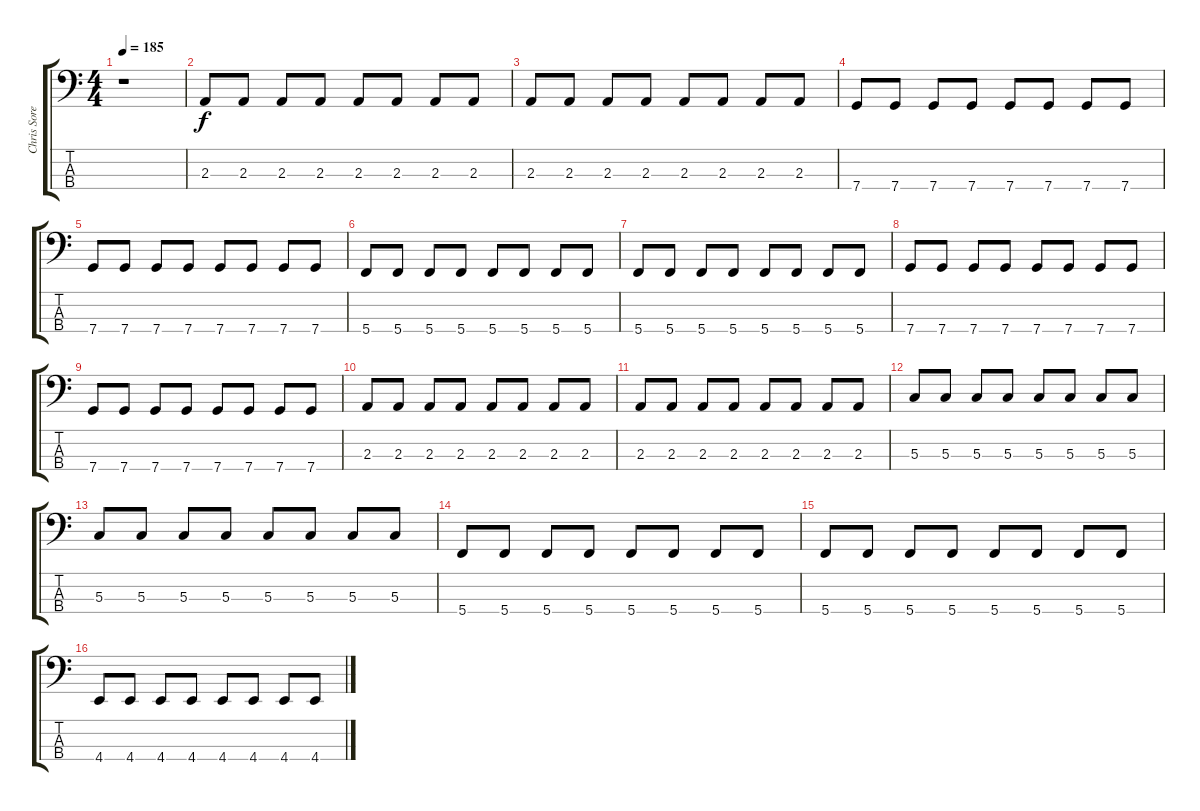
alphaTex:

\track ("Chris Sorenson" "Chris Sore") {instrument electricbasspick}
\staff {score tabs}
\tuning (F2 C2 G1 C1) {hide}
\ts (4 4)
\tempo 185
\clef f4
\ks c
r.1{dy f} |
2.3.8 2.3.8 2.3.8 2.3.8 2.3.8 2.3.8 2.3.8 2.3.8 |
2.3.8 2.3.8 2.3.8 2.3.8 2.3.8 2.3.8 2.3.8 2.3.8 |
7.4.8 7.4.8 7.4.8 7.4.8 7.4.8 7.4.8 7.4.8 7.4.8 |
7.4.8 7.4.8 7.4.8 7.4.8 7.4.8 7.4.8 7.4.8 7.4.8 |
5.4.8 5.4.8 5.4.8 5.4.8 5.4.8 5.4.8 5.4.8 5.4.8 |
5.4.8 5.4.8 5.4.8 5.4.8 5.4.8 5.4.8 5.4.8 5.4.8 |
7.4.8 7.4.8 7.4.8 7.4.8 7.4.8 7.4.8 7.4.8 7.4.8 |
7.4.8 7.4.8 7.4.8 7.4.8 7.4.8 7.4.8 7.4.8 7.4.8 |
2.3.8 2.3.8 2.3.8 2.3.8 2.3.8 2.3.8 2.3.8 2.3.8 |
2.3.8 2.3.8 2.3.8 2.3.8 2.3.8 2.3.8 2.3.8 2.3.8 |
5.3.8 5.3.8 5.3.8 5.3.8 5.3.8 5.3.8 5.3.8 5.3.8 |
5.3.8 5.3.8 5.3.8 5.3.8 5.3.8 5.3.8 5.3.8 5.3.8 |
5.4.8 5.4.8 5.4.8 5.4.8 5.4.8 5.4.8 5.4.8 5.4.8 |
5.4.8 5.4.8 5.4.8 5.4.8 5.4.8 5.4.8 5.4.8 5.4.8 |
4.4.8 4.4.8 4.4.8 4.4.8 4.4.8 4.4.8 4.4.8 4.4.8
